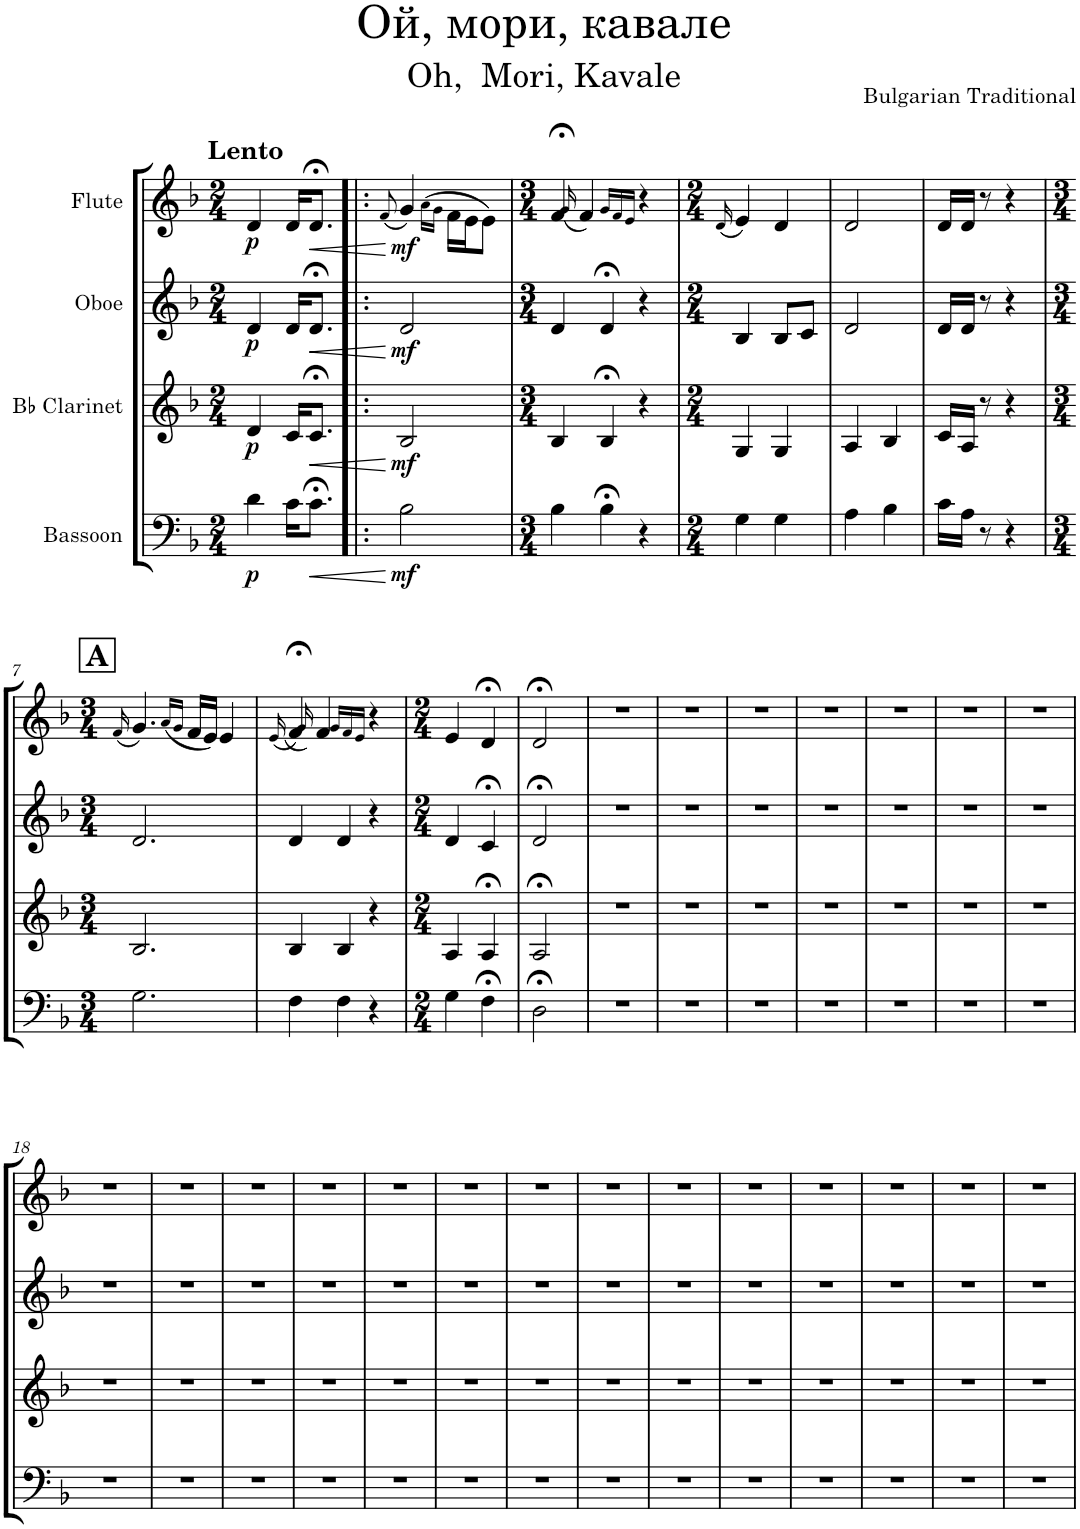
**kern	**dynam	**kern	**dynam	**kern	**dynam	**kern	**dynam
*part4	*part4	*part3	*part3	*part2	*part2	*part1	*part1
*staff4	*staff4	*staff3	*staff3	*staff2	*staff2	*staff1	*staff1
*I"Bassoon	*	*I"Bb Clarinet	*	*I"Oboe	*	*I"Flute	*
*I'Bsn	*	*I'Cl	*	*I'Ob	*	*I'Fl	*
*clefF4	*	*clefG2	*	*clefG2	*	*clefG2	*
*	*	*ITrd1c2	*	*	*	*	*
*k[b-]	*	*k[b-]	*	*k[b-]	*	*k[b-]	*
*M2/4	*	*M2/4	*	*M2/4	*	*M2/4	*
=1	=1	=1	=1	=1	=1	=1	=1
!	!	!	!	!	!	!LO:TX:a:B:t=Lento	!
!	!LO:DY:b	!	!LO:DY:b	!	!LO:DY:b	!	!LO:DY:b
4d\	p	4d/	p	4d/	p	4d/	p
16c\KL	.	16c/KL	.	16d/KL	.	16d/KL	.
!	!LO:HP:b	!	!LO:HP:b	!	!LO:HP:b	!	!LO:HP:b
8.c;<\J	<	8.c;</J	<	8.d;</J	<	8.d;</J	<
.	[	.	[	.	[	.	[
=2!|:	=2!|:	=2!|:	=2!|:	=2!|:	=2!|:	=2!|:	=2!|:
.	.	.	.	.	.	(8qf/	.
!	!LO:DY:b	!	!LO:DY:b	!	!LO:DY:b	!	!LO:DY:b
2B-\	mf	2B-/	mf	2d/	mf	4g/)	mf
.	.	.	.	.	.	(>16qa\LL	.
.	.	.	.	.	.	16qg\JJ	.
.	.	.	.	.	.	16f\LL	.
.	.	.	.	.	.	16e\J	.
.	.	.	.	.	.	8e\J)	.
=3	=3	=3	=3	=3	=3	=3	=3
*M3/4	*	*M3/4	*	*M3/4	*	*M3/4	*
4B-\	.	4B-/	.	4d/	.	4f/	.
.	.	.	.	.	.	(16qg/	.
4B-;<\	.	4B-;</	.	4d;</	.	4f;</)	.
.	.	.	.	.	.	16qg/LL	.
.	.	.	.	.	.	16qf/	.
.	.	.	.	.	.	16qe/JJ	.
4r	.	4r	.	4r	.	4r	.
=4	=4	=4	=4	=4	=4	=4	=4
*M2/4	*	*M2/4	*	*M2/4	*	*M2/4	*
.	.	.	.	.	.	(16qd/	.
4G\	.	4G/	.	4B-/	.	4e/)	.
4G\	.	4G/	.	8B-/L	.	4d/	.
.	.	.	.	8c/J	.	.	.
=5	=5	=5	=5	=5	=5	=5	=5
4A\	.	4A/	.	2d/	.	2d/	.
4B-\	.	4B-/	.	.	.	.	.
=6	=6	=6	=6	=6	=6	=6	=6
16c\LL	.	16c/LL	.	16d/LL	.	16d/LL	.
16A\JJ	.	16A/JJ	.	16d/JJ	.	16d/JJ	.
8r	.	8r	.	8r	.	8r	.
4r	.	4r	.	4r	.	4r	.
!!LO:LB:g=z
!!LO:REH:place=s1:a:B:cj:fs=14:t=A
=7	=7	=7	=7	=7	=7	=7	=7
*M3/4	*	*M3/4	*	*M3/4	*	*M3/4	*
.	.	.	.	.	.	(16qf/	.
2.G\	.	2.B-/	.	2.d/	.	4.g/)	.
.	.	.	.	.	.	(16qa/LL	.
.	.	.	.	.	.	16qg/JJ	.
.	.	.	.	.	.	16f/LL	.
.	.	.	.	.	.	16e/JJ)	.
.	.	.	.	.	.	4e/	.
=8	=8	=8	=8	=8	=8	=8	=8
.	.	.	.	.	.	(16qe/	.
4F\	.	4B-/	.	4d/	.	4f/)	.
.	.	.	.	.	.	(16qg/	.
4F\	.	4B-/	.	4d/	.	4f;</)	.
.	.	.	.	.	.	16qg/LL	.
.	.	.	.	.	.	16qf/	.
.	.	.	.	.	.	16qe/JJ	.
4r	.	4r	.	4r	.	4r	.
=9	=9	=9	=9	=9	=9	=9	=9
*M2/4	*	*M2/4	*	*M2/4	*	*M2/4	*
4G\	.	4A/	.	4d/	.	4e/	.
4F;<\	.	4A;</	.	4c;</	.	4d;</	.
=10	=10	=10	=10	=10	=10	=10	=10
2D;<\	.	2A;</	.	2d;</	.	2d;</	.
=11	=11	=11	=11	=11	=11	=11	=11
2r	.	2r	.	2r	.	2r	.
=12	=12	=12	=12	=12	=12	=12	=12
2r	.	2r	.	2r	.	2r	.
=13	=13	=13	=13	=13	=13	=13	=13
2r	.	2r	.	2r	.	2r	.
=14	=14	=14	=14	=14	=14	=14	=14
2r	.	2r	.	2r	.	2r	.
=15	=15	=15	=15	=15	=15	=15	=15
2r	.	2r	.	2r	.	2r	.
=16	=16	=16	=16	=16	=16	=16	=16
2r	.	2r	.	2r	.	2r	.
=17	=17	=17	=17	=17	=17	=17	=17
2r	.	2r	.	2r	.	2r	.
!!LO:LB:g=z
=18	=18	=18	=18	=18	=18	=18	=18
2r	.	2r	.	2r	.	2r	.
=19	=19	=19	=19	=19	=19	=19	=19
2r	.	2r	.	2r	.	2r	.
=20	=20	=20	=20	=20	=20	=20	=20
2r	.	2r	.	2r	.	2r	.
=21	=21	=21	=21	=21	=21	=21	=21
2r	.	2r	.	2r	.	2r	.
=22	=22	=22	=22	=22	=22	=22	=22
2r	.	2r	.	2r	.	2r	.
=23	=23	=23	=23	=23	=23	=23	=23
2r	.	2r	.	2r	.	2r	.
=24	=24	=24	=24	=24	=24	=24	=24
2r	.	2r	.	2r	.	2r	.
=25	=25	=25	=25	=25	=25	=25	=25
2r	.	2r	.	2r	.	2r	.
=26	=26	=26	=26	=26	=26	=26	=26
2r	.	2r	.	2r	.	2r	.
=27	=27	=27	=27	=27	=27	=27	=27
2r	.	2r	.	2r	.	2r	.
=28	=28	=28	=28	=28	=28	=28	=28
2r	.	2r	.	2r	.	2r	.
=29	=29	=29	=29	=29	=29	=29	=29
2r	.	2r	.	2r	.	2r	.
=30	=30	=30	=30	=30	=30	=30	=30
2r	.	2r	.	2r	.	2r	.
=31	=31	=31	=31	=31	=31	=31	=31
2r	.	2r	.	2r	.	2r	.
=	=	=	=	=	=	=	=
*-	*-	*-	*-	*-	*-	*-	*-
